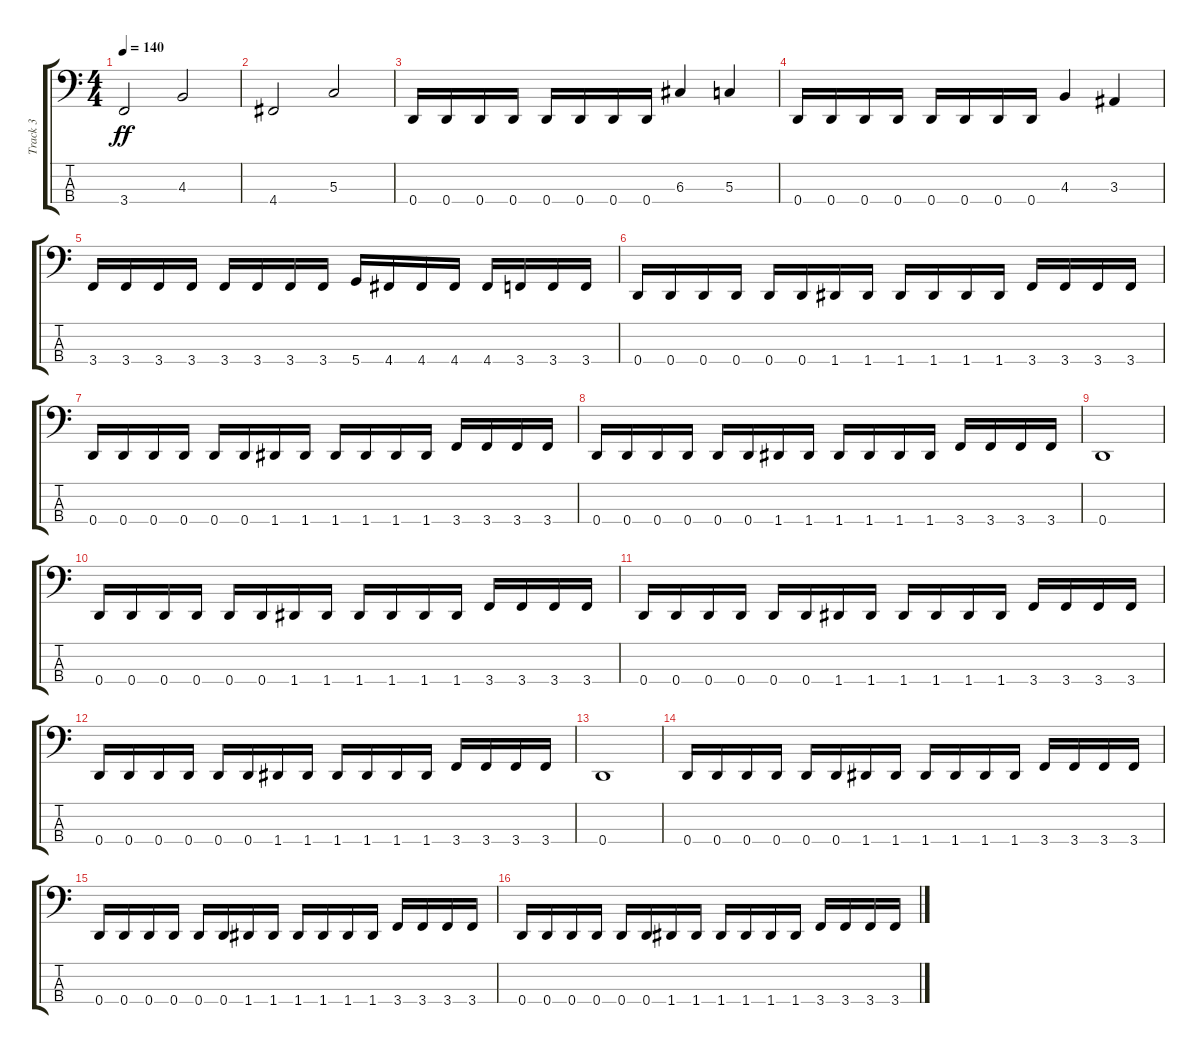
\track ("Track 3" "Track 3") {instrument electricbassfinger}
\staff {score tabs}
\tuning (F2 C2 G1 D1) {hide}
\ts (4 4)
\tempo 140
\clef f4
\ks c
3.4.2{dy ff} 4.3.2 |
4.4.2 5.3.2 |
0.4.16 0.4.16 0.4.16 0.4.16 0.4.16 0.4.16 0.4.16 0.4.16 6.3.4 5.3.4 |
0.4.16 0.4.16 0.4.16 0.4.16 0.4.16 0.4.16 0.4.16 0.4.16 4.3.4 3.3.4 |
3.4.16 3.4.16 3.4.16 3.4.16 3.4.16 3.4.16 3.4.16 3.4.16 5.4.16 4.4.16 4.4.16 4.4.16 4.4.16 3.4.16 3.4.16 3.4.16 |
0.4.16 0.4.16 0.4.16 0.4.16 0.4.16 0.4.16 1.4.16 1.4.16 1.4.16 1.4.16 1.4.16 1.4.16 3.4.16 3.4.16 3.4.16 3.4.16 |
0.4.16 0.4.16 0.4.16 0.4.16 0.4.16 0.4.16 1.4.16 1.4.16 1.4.16 1.4.16 1.4.16 1.4.16 3.4.16 3.4.16 3.4.16 3.4.16 |
0.4.16 0.4.16 0.4.16 0.4.16 0.4.16 0.4.16 1.4.16 1.4.16 1.4.16 1.4.16 1.4.16 1.4.16 3.4.16 3.4.16 3.4.16 3.4.16 |
0.4.1 |
0.4.16 0.4.16 0.4.16 0.4.16 0.4.16 0.4.16 1.4.16 1.4.16 1.4.16 1.4.16 1.4.16 1.4.16 3.4.16 3.4.16 3.4.16 3.4.16 |
0.4.16 0.4.16 0.4.16 0.4.16 0.4.16 0.4.16 1.4.16 1.4.16 1.4.16 1.4.16 1.4.16 1.4.16 3.4.16 3.4.16 3.4.16 3.4.16 |
0.4.16 0.4.16 0.4.16 0.4.16 0.4.16 0.4.16 1.4.16 1.4.16 1.4.16 1.4.16 1.4.16 1.4.16 3.4.16 3.4.16 3.4.16 3.4.16 |
0.4.1 |
0.4.16 0.4.16 0.4.16 0.4.16 0.4.16 0.4.16 1.4.16 1.4.16 1.4.16 1.4.16 1.4.16 1.4.16 3.4.16 3.4.16 3.4.16 3.4.16 |
0.4.16 0.4.16 0.4.16 0.4.16 0.4.16 0.4.16 1.4.16 1.4.16 1.4.16 1.4.16 1.4.16 1.4.16 3.4.16 3.4.16 3.4.16 3.4.16 |
0.4.16 0.4.16 0.4.16 0.4.16 0.4.16 0.4.16 1.4.16 1.4.16 1.4.16 1.4.16 1.4.16 1.4.16 3.4.16 3.4.16 3.4.16 3.4.16
